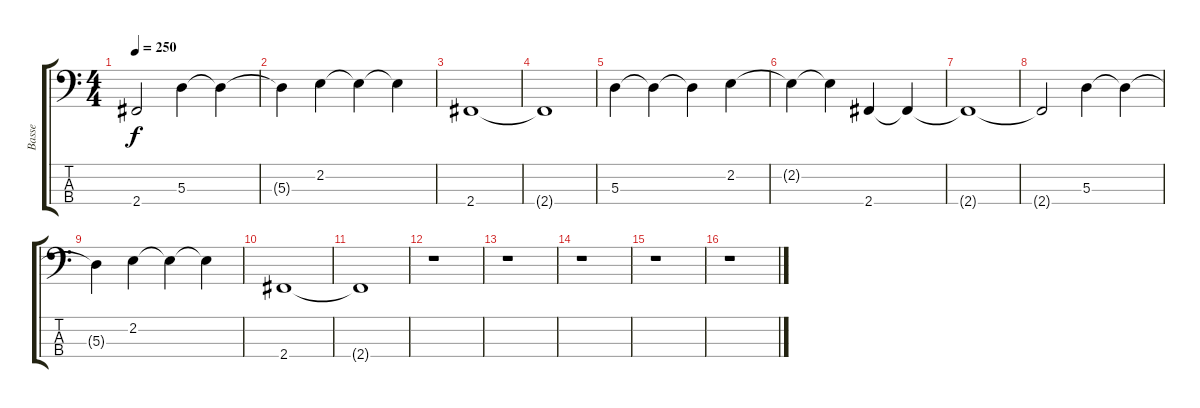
\track ("Basse" "Basse") {instrument fretlessbass}
\staff {score tabs}
\tuning (G2 D2 A1 E1) {hide}
\ts (4 4)
\tempo 250
\clef f4
\ks c
2.4{t}.2{dy f} 5.3.4 5.3{t}.4 |
5.3{t}.4 2.2.4 2.2{t}.4 2.2{t}.4 |
2.4.1 |
2.4{t}.1 |
5.3.4 5.3{t}.4 5.3{t}.4 2.2.4 |
2.2{t}.4 2.2{t}.4 2.4.4 2.4{t}.4 |
2.4{t}.1 |
2.4{t}.2 5.3.4 5.3{t}.4 |
5.3{t}.4 2.2.4 2.2{t}.4 2.2{t}.4 |
2.4.1 |
2.4{t}.1 |
r.1 |
r.1 |
r.1 |
r.1 |
r.1
